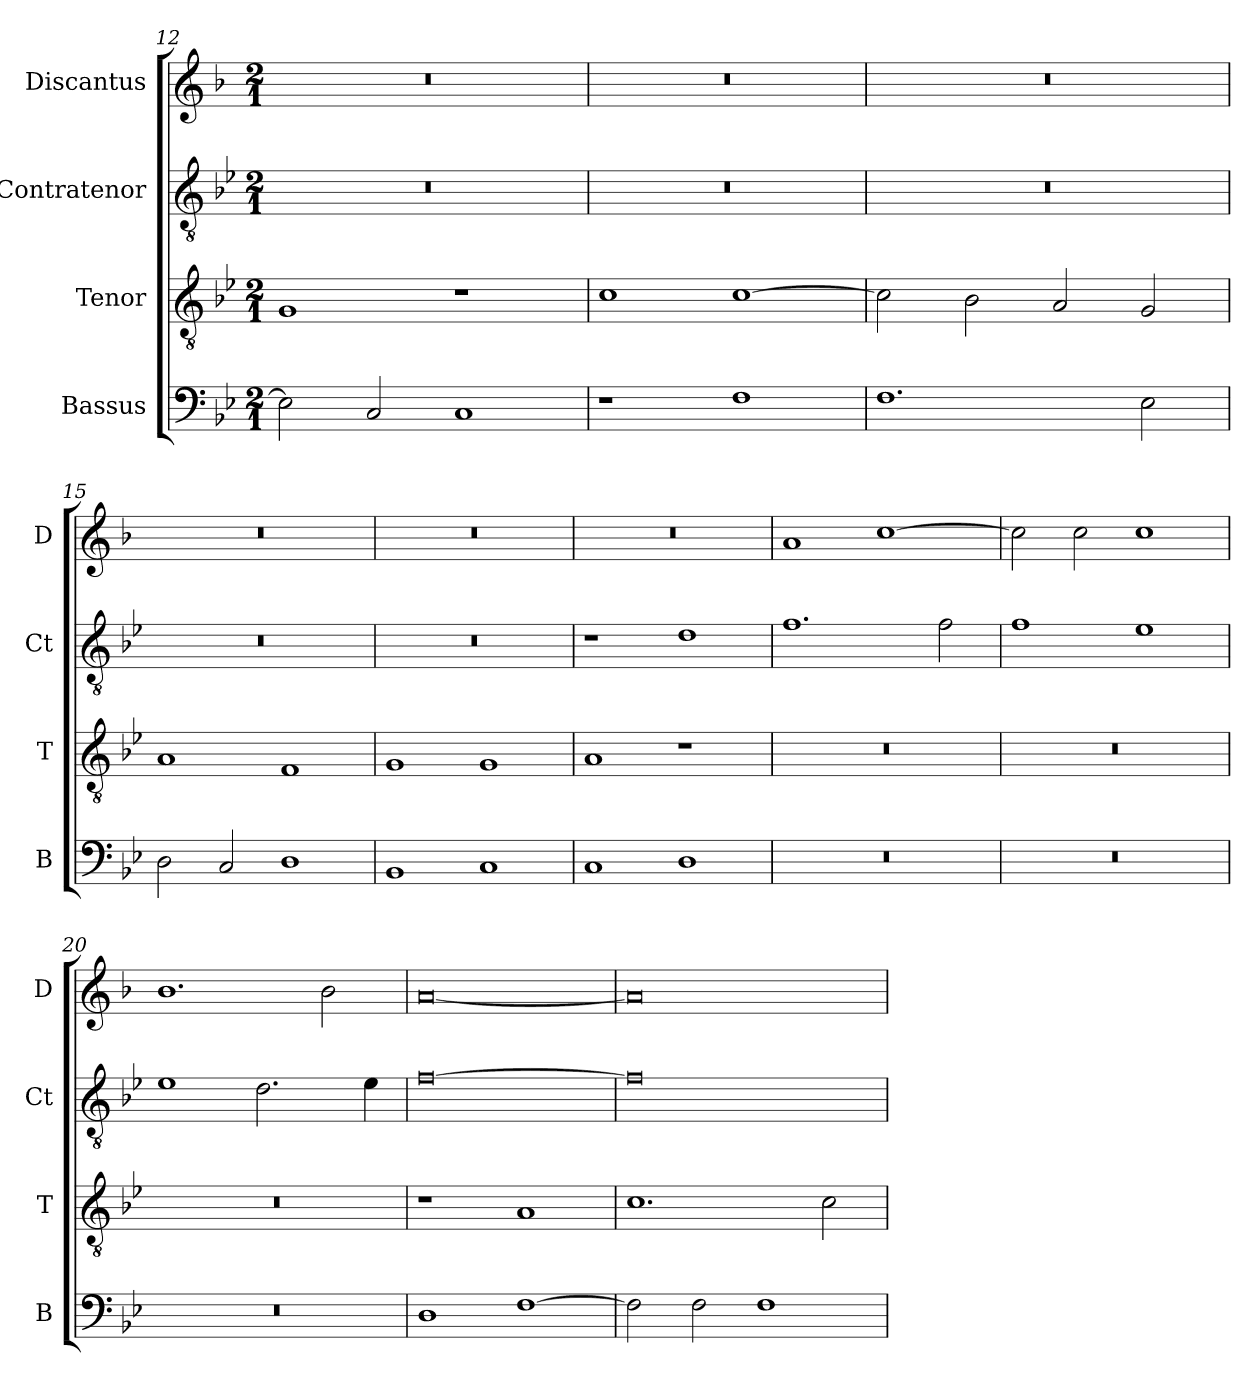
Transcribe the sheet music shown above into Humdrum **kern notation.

**kern	**kern	**kern	**kern
*part4	*part3	*part2	*part1
*staff4	*staff3	*staff2	*staff1
*I"Bassus	*I"Tenor	*I"Contratenor	*I"Discantus
*I'B	*I'T	*I'Ct	*I'D
*clefF4	*clefGv2	*clefGv2	*clefG2
*k[b-e-]	*k[b-e-]	*k[b-e-]	*k[b-]
*M2/1	*M2/1	*M2/1	*M2/1
=12	=12	=12	=12
2E-\]	1G/	0r	0r
2C/	.	.	.
1C/	1r	.	.
=13	=13	=13	=13
1r	1c\	0r	0r
1F\	[1c\	.	.
=14	=14	=14	=14
1.F\	2c\]	0r	0r
.	2B-\	.	.
.	2A/	.	.
2E-\	2G/	.	.
=15	=15	=15	=15
2D\	1A/	0r	0r
2C/	.	.	.
1D\	1F/	.	.
=16	=16	=16	=16
1BB-/	1G/	0r	0r
1C/	1G/	.	.
=17	=17	=17	=17
1C/	1A/	1r	0r
1D\	1r	1d\	.
=18	=18	=18	=18
0r	0r	1.f\	1a/
.	.	.	[1cc\
.	.	2f\	.
=19	=19	=19	=19
0r	0r	1f\	2cc\]
.	.	.	2cc\
.	.	1e-\	1cc\
=20	=20	=20	=20
0r	0r	1e-\	1.b-\
.	.	2.d\	.
.	.	.	2b-\
.	.	4e-\	.
=21	=21	=21	=21
1D\	1r	[0f	[0a
[1F\	1A/	.	.
=22	=22	=22	=22
2F\]	1.c\	0f]	0a]
2F\	.	.	.
1F\	.	.	.
.	2c\	.	.
=	=	=	=
*-	*-	*-	*-
